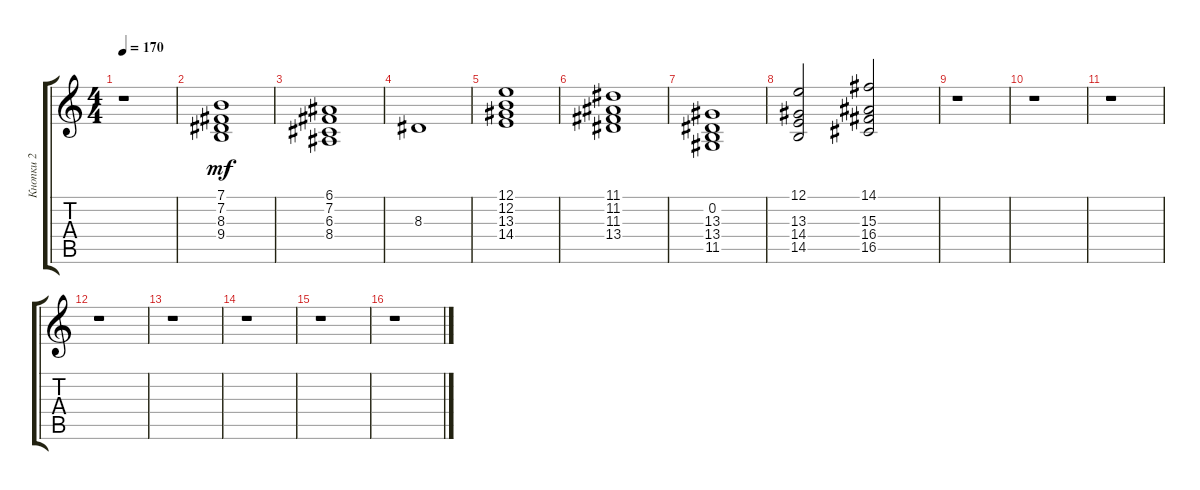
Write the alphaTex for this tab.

\track ("Кнопки 2" "Кнопки 2") {instrument choiraahs}
\staff {score tabs}
\tuning (E4 B3 G3 D3 A2 E2) {hide}
\ts (4 4)
\tempo 170
\clef g2
\ks c
r.1{dy mf} |
(7.1 7.2 8.3 9.4).1 |
(6.1 7.2 6.3 8.4).1 |
8.3.1 |
(12.1 12.2 13.3 14.4).1 |
(11.1 11.2 11.3 13.4).1 |
(0.2 13.3 13.4 11.5).1 |
(12.1 13.3 14.4 14.5).2 (14.1 15.3 16.4 16.5).2 |
r.1 |
r.1 |
r.1 |
r.1 |
r.1 |
r.1 |
r.1 |
r.1
